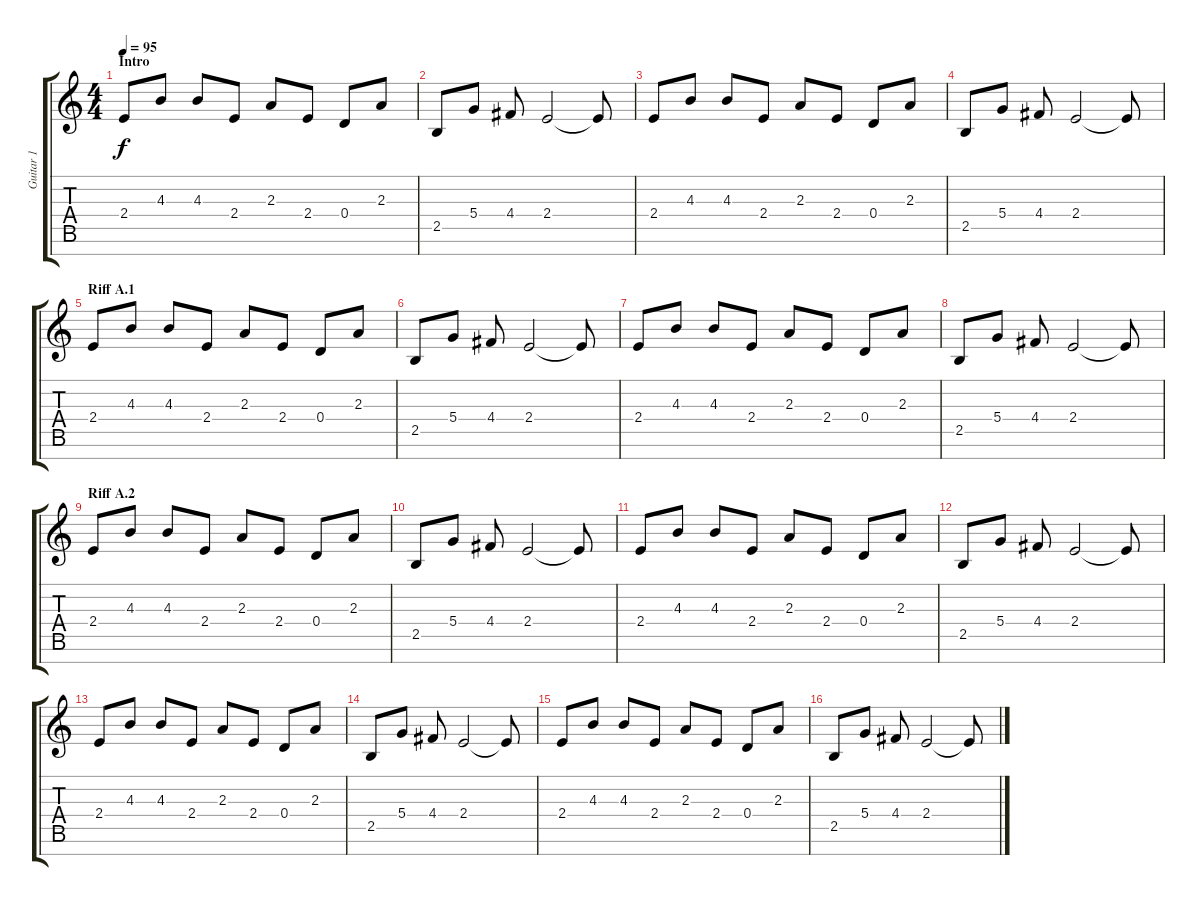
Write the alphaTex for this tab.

\track ("Guitar 1" "Guitar 1") {instrument distortionguitar}
\staff {score tabs}
\tuning (E4 B3 G3 D3 A2 E2 B1) {hide}
\ts (4 4)
\section ("" "Intro")
\tempo 95
\clef g2
\ks c
2.4.8{dy f instrument electricguitarclean} 4.3.8 4.3.8 2.4.8 2.3.8 2.4.8 0.4.8 2.3.8 |
2.5.8 5.4.8 4.4.8 2.4.2 2.4{t}.8 |
2.4.8{instrument electricguitarclean} 4.3.8 4.3.8 2.4.8 2.3.8 2.4.8 0.4.8 2.3.8 |
2.5.8 5.4.8 4.4.8 2.4.2 2.4{t}.8 |
\section ("" "Riff A.1")
2.4.8{instrument electricguitarclean} 4.3.8 4.3.8 2.4.8 2.3.8 2.4.8 0.4.8 2.3.8 |
2.5.8 5.4.8 4.4.8 2.4.2 2.4{t}.8 |
2.4.8{instrument electricguitarclean} 4.3.8 4.3.8 2.4.8 2.3.8 2.4.8 0.4.8 2.3.8 |
2.5.8 5.4.8 4.4.8 2.4.2 2.4{t}.8 |
\section ("" "Riff A.2")
2.4.8{instrument electricguitarclean} 4.3.8 4.3.8 2.4.8 2.3.8 2.4.8 0.4.8 2.3.8 |
2.5.8 5.4.8 4.4.8 2.4.2 2.4{t}.8 |
2.4.8{instrument electricguitarclean} 4.3.8 4.3.8 2.4.8 2.3.8 2.4.8 0.4.8 2.3.8 |
2.5.8 5.4.8 4.4.8 2.4.2 2.4{t}.8 |
2.4.8{instrument electricguitarclean} 4.3.8 4.3.8 2.4.8 2.3.8 2.4.8 0.4.8 2.3.8 |
2.5.8 5.4.8 4.4.8 2.4.2 2.4{t}.8 |
2.4.8{instrument electricguitarclean} 4.3.8 4.3.8 2.4.8 2.3.8 2.4.8 0.4.8 2.3.8 |
2.5.8 5.4.8 4.4.8 2.4.2 2.4{t}.8
